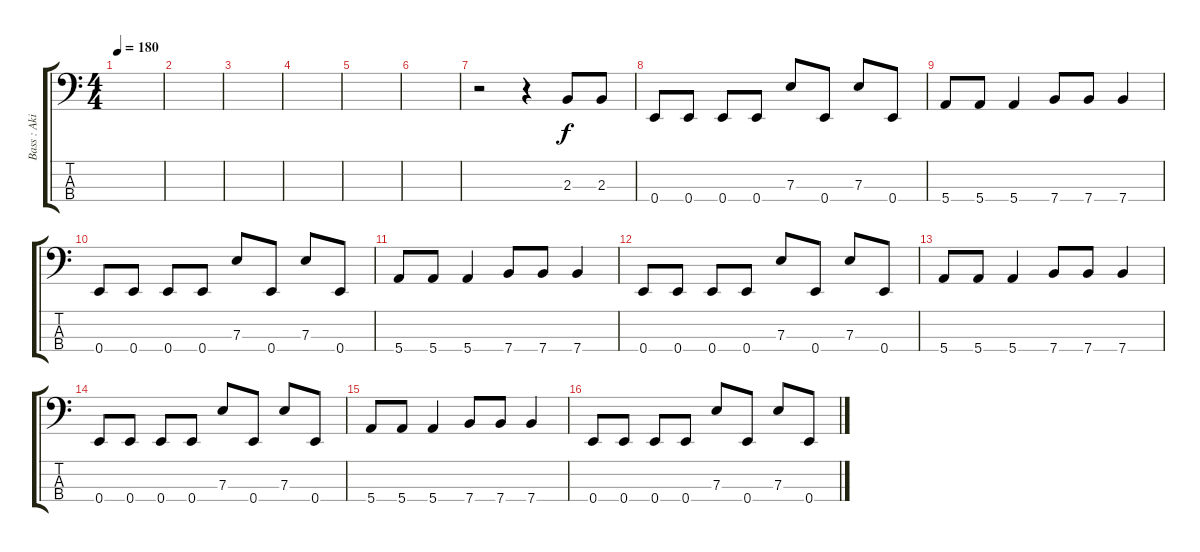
\track ("Bass : Akiyama Mio - Chan" "Bass : Aki") {instrument electricbasspick}
\staff {score tabs}
\tuning (G2 D2 A1 E1) {hide}
\ts (4 4)
\tempo 180
\clef f4
\ks c
|
|
|
|
|
|
r.2 r.4 2.3.8 2.3.8 |
0.4.8 0.4.8 0.4.8 0.4.8 7.3.8 0.4.8 7.3.8 0.4.8 |
5.4.8 5.4.8 5.4.4 7.4.8 7.4.8 7.4.4 |
0.4.8 0.4.8 0.4.8 0.4.8 7.3.8 0.4.8 7.3.8 0.4.8 |
5.4.8 5.4.8 5.4.4 7.4.8 7.4.8 7.4.4 |
0.4.8 0.4.8 0.4.8 0.4.8 7.3.8 0.4.8 7.3.8 0.4.8 |
5.4.8 5.4.8 5.4.4 7.4.8 7.4.8 7.4.4 |
0.4.8 0.4.8 0.4.8 0.4.8 7.3.8 0.4.8 7.3.8 0.4.8 |
5.4.8 5.4.8 5.4.4 7.4.8 7.4.8 7.4.4 |
0.4.8 0.4.8 0.4.8 0.4.8 7.3.8 0.4.8 7.3.8 0.4.8
